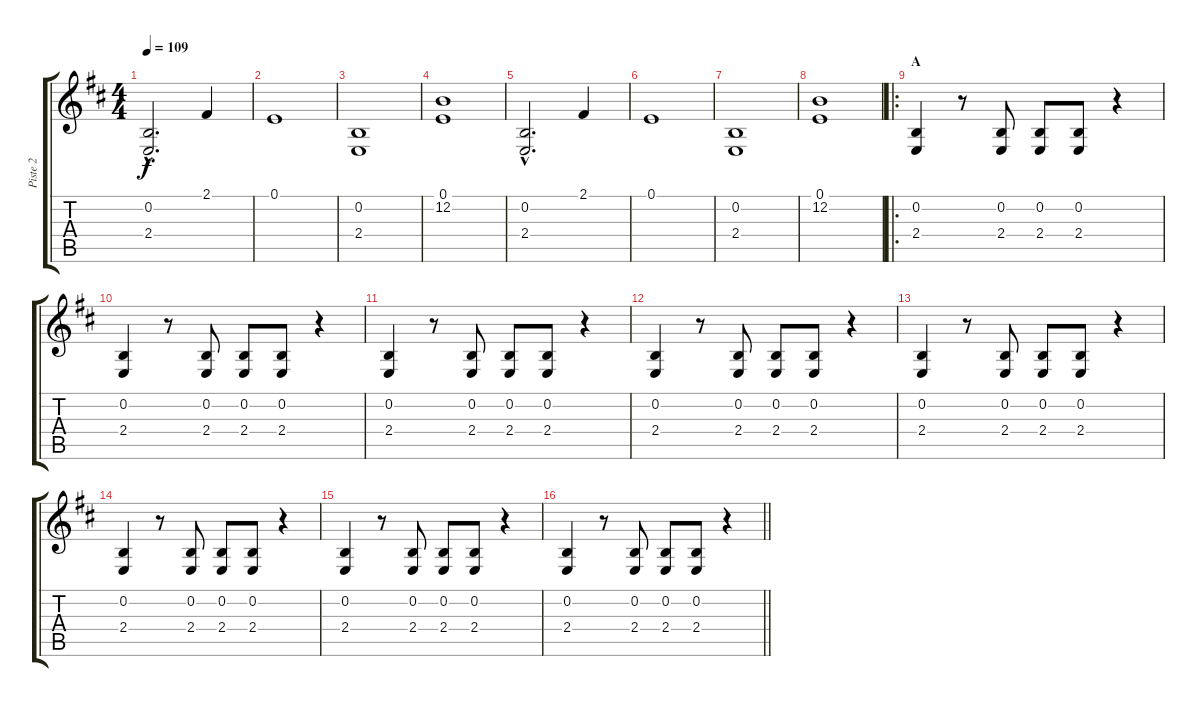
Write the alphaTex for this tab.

\track ("Piste 2" "Piste 2") {instrument brightacousticpiano}
\staff {score tabs}
\tuning (E4 B3 G3 D3 A2 E2) {hide}
\ts (4 4)
\tempo 109
\clef g2
\ks d
(0.2{hac} 2.4{hac}).2{d dy f instrument brightacousticpiano} 2.1.4 |
0.1.1 |
(0.2 2.4).1 |
(0.1 12.2).1 |
(0.2{hac} 2.4{hac}).2{d} 2.1.4 |
0.1.1 |
(0.2 2.4).1 |
(0.1 12.2).1 |
\ro
\section ("" "A")
(0.2 2.4).4 r.8 (0.2 2.4).8 (0.2 2.4).8 (0.2 2.4).8 r.4 |
(0.2 2.4).4 r.8 (0.2 2.4).8 (0.2 2.4).8 (0.2 2.4).8 r.4 |
(0.2 2.4).4 r.8 (0.2 2.4).8 (0.2 2.4).8 (0.2 2.4).8 r.4 |
(0.2 2.4).4 r.8 (0.2 2.4).8 (0.2 2.4).8 (0.2 2.4).8 r.4 |
(0.2 2.4).4 r.8 (0.2 2.4).8 (0.2 2.4).8 (0.2 2.4).8 r.4 |
(0.2 2.4).4 r.8 (0.2 2.4).8 (0.2 2.4).8 (0.2 2.4).8 r.4 |
(0.2 2.4).4 r.8 (0.2 2.4).8 (0.2 2.4).8 (0.2 2.4).8 r.4 |
\barLineRight lightlight
(0.2 2.4).4 r.8 (0.2 2.4).8 (0.2 2.4).8 (0.2 2.4).8 r.4
